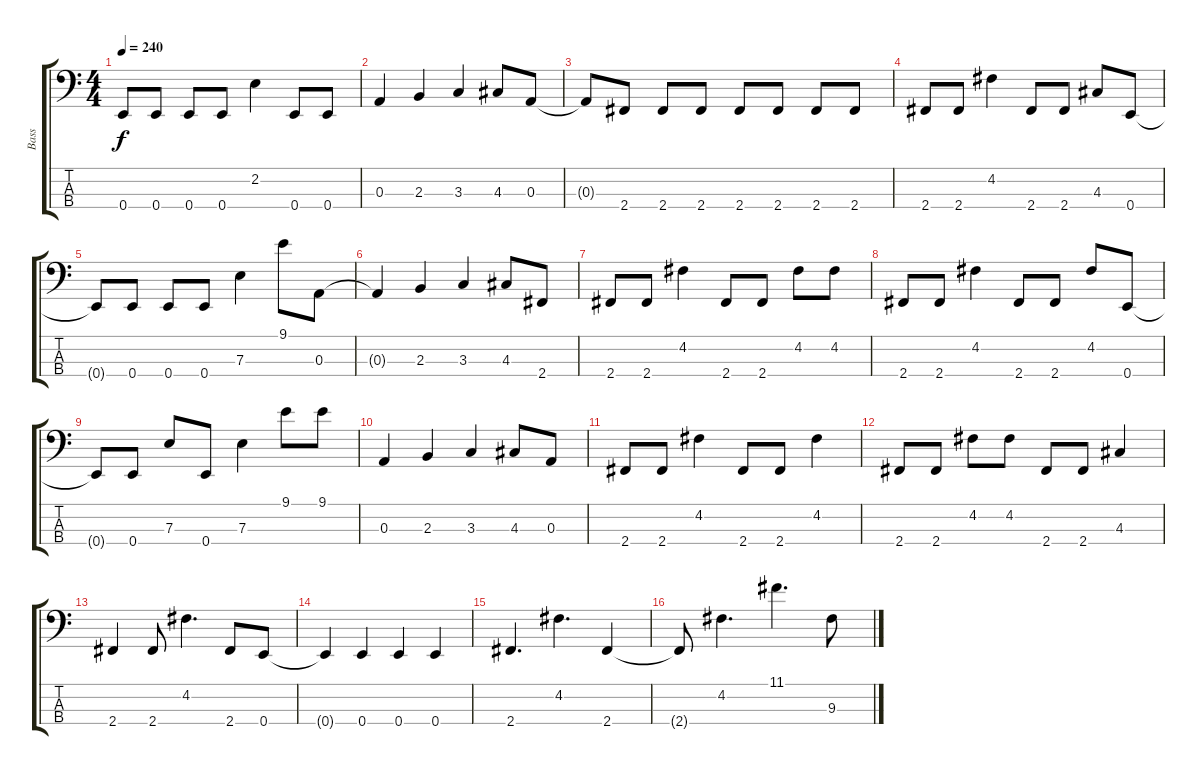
\track ("Bass" "Bass") {instrument electricbassfinger}
\staff {score tabs}
\tuning (G2 D2 A1 E1) {hide}
\ts (4 4)
\tempo 240
\clef f4
\ks c
0.4.8{dy f} 0.4.8 0.4.8 0.4.8 2.2.4 0.4.8 0.4.8 |
0.3.4 2.3.4 3.3.4 4.3.8 0.3.8 |
0.3{t}.8 2.4.8 2.4.8 2.4.8 2.4.8 2.4.8 2.4.8 2.4.8 |
2.4.8 2.4.8 4.2.4 2.4.8 2.4.8 4.3.8 0.4.8 |
0.4{t}.8 0.4.8 0.4.8 0.4.8 7.3.4 9.1.8 0.3.8 |
0.3{t}.4 2.3.4 3.3.4 4.3.8 2.4.8 |
2.4.8 2.4.8 4.2.4 2.4.8 2.4.8 4.2.8 4.2.8 |
2.4.8 2.4.8 4.2.4 2.4.8 2.4.8 4.2.8 0.4.8 |
0.4{t}.8 0.4.8 7.3.8 0.4.8 7.3.4 9.1.8 9.1.8 |
0.3.4 2.3.4 3.3.4 4.3.8 0.3.8 |
2.4.8 2.4.8 4.2.4 2.4.8 2.4.8 4.2.4 |
2.4.8 2.4.8 4.2.8 4.2.8 2.4.8 2.4.8 4.3.4 |
2.4.4 2.4.8 4.2.4{d} 2.4.8 0.4.8 |
0.4{t}.4 0.4.4 0.4.4 0.4.4 |
2.4.4{d} 4.2.4{d} 2.4.4 |
2.4{t}.8 4.2.4{d} 11.1.4{d} 9.3.8
